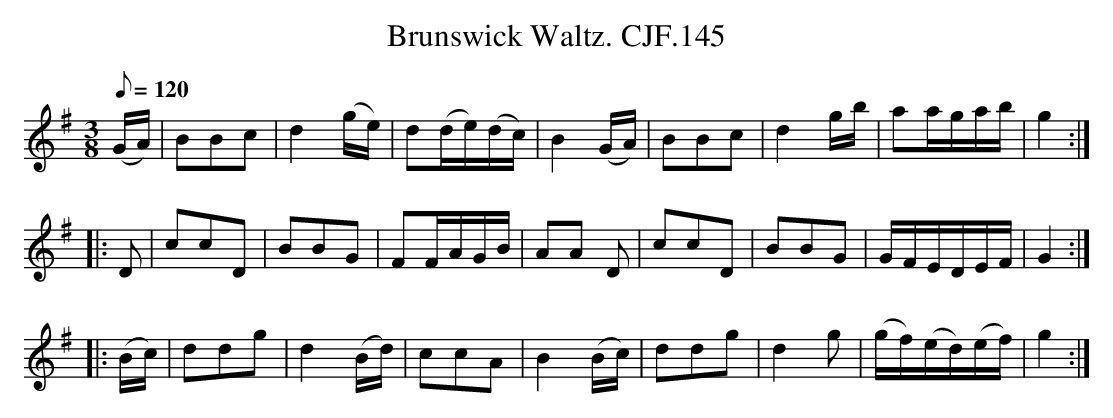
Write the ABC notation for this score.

X:1
T:Brunswick Waltz. CJF.145
M:3/8
L:1/16
Q:1/8=120
K:G
(GA)|B2B2c2|d4(ge)|d2(de)(dc)|B4(GA)|\
B2B2c2|d4gb|a2agab|g4:|
|:D2|c2c2D2|B2B2G2|F2FAGB|A2A2 D2|\
c2c2D2|B2B2G2|GFEDEF|G4:|
|:(Bc)|d2d2g2|d4(Bd)|c2c2A2|B4(Bc)|\
d2d2g2|d4g2|(gf)(ed)(ef)|g4:|
